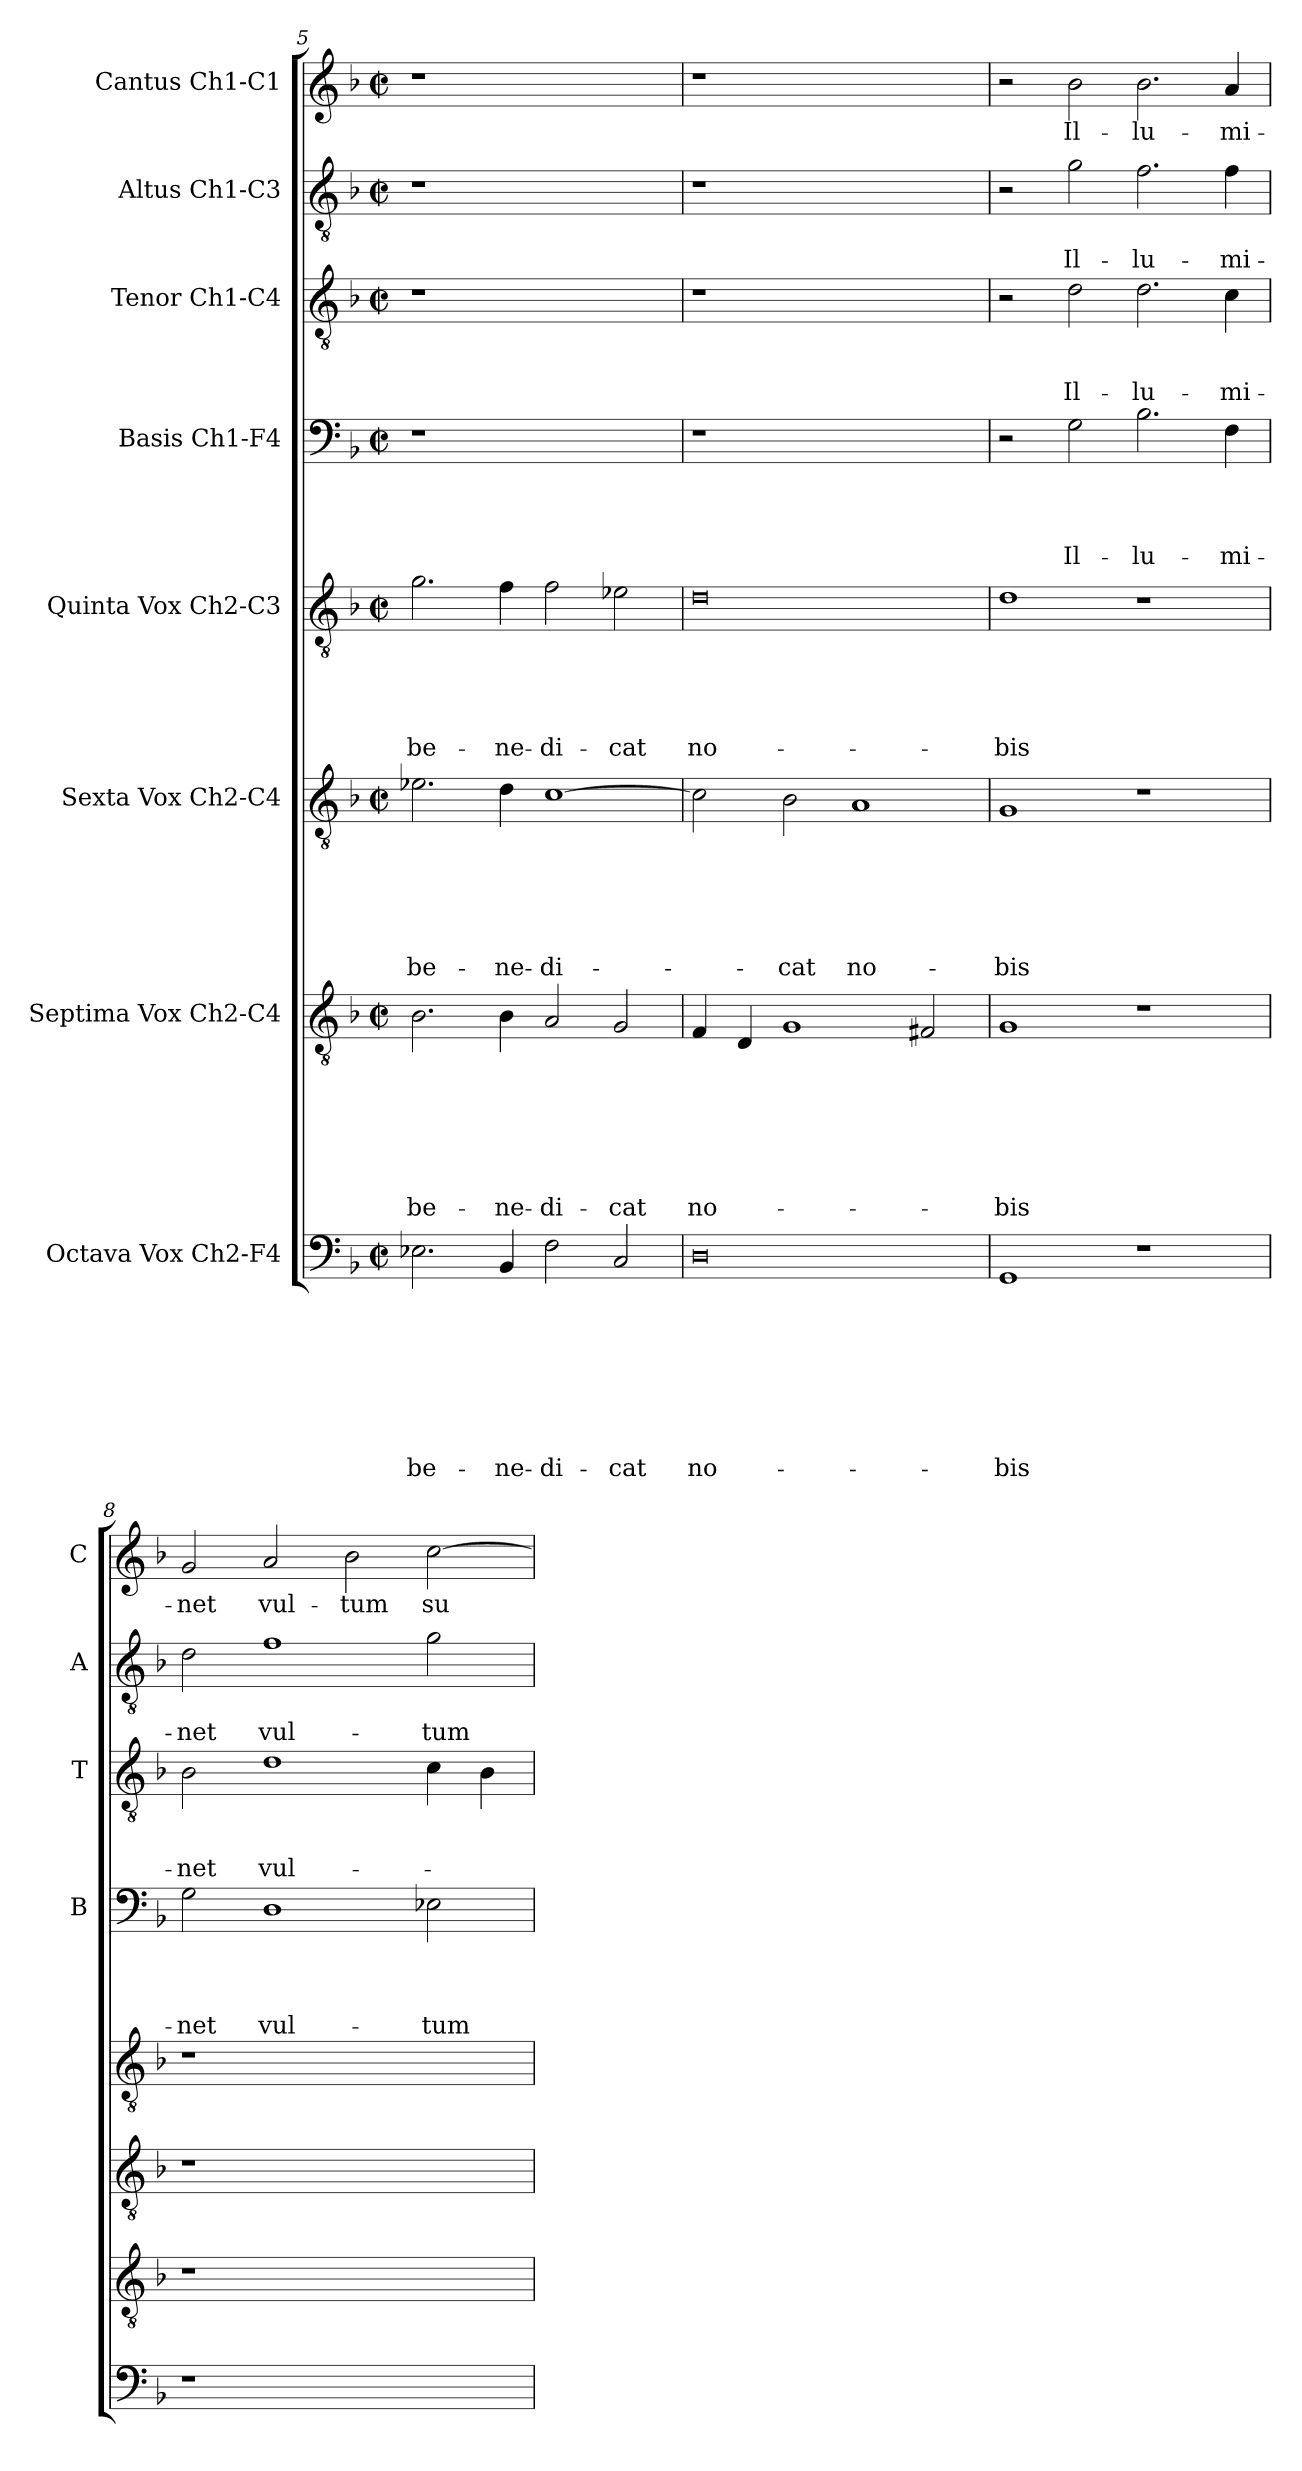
**kern	**text	**text	**text	**text	**text	**text	**text	**text	**kern	**text	**text	**text	**text	**text	**text	**text	**kern	**text	**text	**text	**text	**text	**text	**kern	**text	**text	**text	**text	**text	**kern	**text	**text	**text	**text	**kern	**text	**text	**text	**kern	**text	**text	**kern	**text
*part8	*part8	*part8	*part8	*part8	*part8	*part8	*part8	*part8	*part7	*part7	*part7	*part7	*part7	*part7	*part7	*part7	*part6	*part6	*part6	*part6	*part6	*part6	*part6	*part5	*part5	*part5	*part5	*part5	*part5	*part4	*part4	*part4	*part4	*part4	*part3	*part3	*part3	*part3	*part2	*part2	*part2	*part1	*part1
*staff8	*staff8	*staff8	*staff8	*staff8	*staff8	*staff8	*staff8	*staff8	*staff7	*staff7	*staff7	*staff7	*staff7	*staff7	*staff7	*staff7	*staff6	*staff6	*staff6	*staff6	*staff6	*staff6	*staff6	*staff5	*staff5	*staff5	*staff5	*staff5	*staff5	*staff4	*staff4	*staff4	*staff4	*staff4	*staff3	*staff3	*staff3	*staff3	*staff2	*staff2	*staff2	*staff1	*staff1
*I"Octava Vox Ch2-F4	*	*	*	*	*	*	*	*	*I"Septima Vox Ch2-C4	*	*	*	*	*	*	*	*I"Sexta Vox Ch2-C4	*	*	*	*	*	*	*I"Quinta Vox Ch2-C3	*	*	*	*	*	*I"Basis Ch1-F4	*	*	*	*	*I"Tenor Ch1-C4	*	*	*	*I"Altus Ch1-C3	*	*	*I"Cantus Ch1-C1	*
*	*	*	*	*	*	*	*	*	*	*	*	*	*	*	*	*	*	*	*	*	*	*	*	*	*	*	*	*	*	*I'B	*	*	*	*	*I'T	*	*	*	*I'A	*	*	*I'C	*
*clefF4	*	*	*	*	*	*	*	*	*clefGv2	*	*	*	*	*	*	*	*clefGv2	*	*	*	*	*	*	*clefGv2	*	*	*	*	*	*clefF4	*	*	*	*	*clefGv2	*	*	*	*clefGv2	*	*	*clefG2	*
*k[b-]	*	*	*	*	*	*	*	*	*k[b-]	*	*	*	*	*	*	*	*k[b-]	*	*	*	*	*	*	*k[b-]	*	*	*	*	*	*k[b-]	*	*	*	*	*k[b-]	*	*	*	*k[b-]	*	*	*k[b-]	*
*F:	*	*	*	*	*	*	*	*	*F:	*	*	*	*	*	*	*	*F:	*	*	*	*	*	*	*F:	*	*	*	*	*	*F:	*	*	*	*	*F:	*	*	*	*F:	*	*	*F:	*
*M2/2	*	*	*	*	*	*	*	*	*M2/2	*	*	*	*	*	*	*	*M2/2	*	*	*	*	*	*	*M2/2	*	*	*	*	*	*M2/2	*	*	*	*	*M2/2	*	*	*	*M2/2	*	*	*M2/2	*
*met(c|)	*	*	*	*	*	*	*	*	*met(c|)	*	*	*	*	*	*	*	*met(c|)	*	*	*	*	*	*	*met(c|)	*	*	*	*	*	*met(c|)	*	*	*	*	*met(c|)	*	*	*	*met(c|)	*	*	*met(c|)	*
=5	=5	=5	=5	=5	=5	=5	=5	=5	=5	=5	=5	=5	=5	=5	=5	=5	=5	=5	=5	=5	=5	=5	=5	=5	=5	=5	=5	=5	=5	=5	=5	=5	=5	=5	=5	=5	=5	=5	=5	=5	=5	=5	=5
!	!	!	!	!	!	!	!	!LO:LY:b	!	!	!	!	!	!	!	!LO:LY:b	!	!	!	!	!	!	!LO:LY:b	!	!	!	!	!	!LO:LY:b	!	!	!	!	!	!	!	!	!	!	!	!	!	!
2.E-X\	.	.	.	.	.	.	.	be-	2.B-\	.	.	.	.	.	.	be-	2.e-X\	.	.	.	.	.	be-	2.g\	.	.	.	.	be-	1r	.	.	.	.	1r	.	.	.	1r	.	.	1r	.
!	!	!	!	!	!	!	!	!LO:LY:b	!	!	!	!	!	!	!	!LO:LY:b	!	!	!	!	!	!	!LO:LY:b	!	!	!	!	!	!LO:LY:b	!	!	!	!	!	!	!	!	!	!	!	!	!	!
4BB-/	.	.	.	.	.	.	.	-ne-	4B-\	.	.	.	.	.	.	-ne-	4d\	.	.	.	.	.	-ne-	4f\	.	.	.	.	-ne-	.	.	.	.	.	.	.	.	.	.	.	.	.	.
!	!	!	!	!	!	!	!	!LO:LY:b	!	!	!	!	!	!	!	!LO:LY:b	!	!	!	!	!	!	!LO:LY:b	!	!	!	!	!	!LO:LY:b	!	!	!	!	!	!	!	!	!	!	!	!	!	!
2F\	.	.	.	.	.	.	.	-di-	2A/	.	.	.	.	.	.	-di-	[1c	.	.	.	.	.	-di-	2f\	.	.	.	.	-di-	1ryy	.	.	.	.	1ryy	.	.	.	1ryy	.	.	1ryy	.
!	!	!	!	!	!	!	!	!LO:LY:b	!	!	!	!	!	!	!	!LO:LY:b	!	!	!	!	!	!	!	!	!	!	!	!	!LO:LY:b	!	!	!	!	!	!	!	!	!	!	!	!	!	!
2C/	.	.	.	.	.	.	.	-cat	2G/	.	.	.	.	.	.	-cat	.	.	.	.	.	.	.	2e-X\	.	.	.	.	-cat	.	.	.	.	.	.	.	.	.	.	.	.	.	.
=6	=6	=6	=6	=6	=6	=6	=6	=6	=6	=6	=6	=6	=6	=6	=6	=6	=6	=6	=6	=6	=6	=6	=6	=6	=6	=6	=6	=6	=6	=6	=6	=6	=6	=6	=6	=6	=6	=6	=6	=6	=6	=6	=6
!	!	!	!	!	!	!	!	!LO:LY:b	!	!	!	!	!	!	!	!LO:LY:b	!	!	!	!	!	!	!	!	!	!	!	!	!LO:LY:b	!	!	!	!	!	!	!	!	!	!	!	!	!	!
0D	.	.	.	.	.	.	.	no-	4F/	.	.	.	.	.	.	no-	2c\]	.	.	.	.	.	.	0d	.	.	.	.	no-	1r	.	.	.	.	1r	.	.	.	1r	.	.	1r	.
.	.	.	.	.	.	.	.	.	4D/	.	.	.	.	.	.	.	.	.	.	.	.	.	.	.	.	.	.	.	.	.	.	.	.	.	.	.	.	.	.	.	.	.	.
!	!	!	!	!	!	!	!	!	!	!	!	!	!	!	!	!	!	!	!	!	!	!	!LO:LY:b	!	!	!	!	!	!	!	!	!	!	!	!	!	!	!	!	!	!	!	!
.	.	.	.	.	.	.	.	.	1G	.	.	.	.	.	.	.	2B-\	.	.	.	.	.	-cat	.	.	.	.	.	.	.	.	.	.	.	.	.	.	.	.	.	.	.	.
!	!	!	!	!	!	!	!	!	!	!	!	!	!	!	!	!	!	!	!	!	!	!	!LO:LY:b	!	!	!	!	!	!	!	!	!	!	!	!	!	!	!	!	!	!	!	!
.	.	.	.	.	.	.	.	.	.	.	.	.	.	.	.	.	1A	.	.	.	.	.	no-	.	.	.	.	.	.	1ryy	.	.	.	.	1ryy	.	.	.	1ryy	.	.	1ryy	.
.	.	.	.	.	.	.	.	.	2F#X/	.	.	.	.	.	.	.	.	.	.	.	.	.	.	.	.	.	.	.	.	.	.	.	.	.	.	.	.	.	.	.	.	.	.
!!LO:LB:g=z
=7	=7	=7	=7	=7	=7	=7	=7	=7	=7	=7	=7	=7	=7	=7	=7	=7	=7	=7	=7	=7	=7	=7	=7	=7	=7	=7	=7	=7	=7	=7	=7	=7	=7	=7	=7	=7	=7	=7	=7	=7	=7	=7	=7
!	!	!	!	!	!	!	!	!LO:LY:b	!	!	!	!	!	!	!	!LO:LY:b	!	!	!	!	!	!	!LO:LY:b	!	!	!	!	!	!LO:LY:b	!	!	!	!	!	!	!	!	!	!	!	!	!	!
1GG	.	.	.	.	.	.	.	-bis	1G	.	.	.	.	.	.	-bis	1G	.	.	.	.	.	-bis	1d	.	.	.	.	-bis	2r	.	.	.	.	2r	.	.	.	2r	.	.	2r	.
!	!	!	!	!	!	!	!	!	!	!	!	!	!	!	!	!	!	!	!	!	!	!	!	!	!	!	!	!	!	!	!	!	!	!LO:LY:b	!	!	!	!LO:LY:b	!	!	!LO:LY:b	!	!LO:LY:b
.	.	.	.	.	.	.	.	.	.	.	.	.	.	.	.	.	.	.	.	.	.	.	.	.	.	.	.	.	.	2G\	.	.	.	Il-	2d\	.	.	Il-	2g\	.	Il-	2b-\	Il-
!	!	!	!	!	!	!	!	!	!	!	!	!	!	!	!	!	!	!	!	!	!	!	!	!	!	!	!	!	!	!	!	!	!	!LO:LY:b	!	!	!	!LO:LY:b	!	!	!LO:LY:b	!	!LO:LY:b
1r	.	.	.	.	.	.	.	.	1r	.	.	.	.	.	.	.	1r	.	.	.	.	.	.	1r	.	.	.	.	.	2.B-\	.	.	.	-lu-	2.d\	.	.	-lu-	2.f\	.	-lu-	2.b-\	-lu-
!	!	!	!	!	!	!	!	!	!	!	!	!	!	!	!	!	!	!	!	!	!	!	!	!	!	!	!	!	!	!	!	!	!	!LO:LY:b	!	!	!	!LO:LY:b	!	!	!LO:LY:b	!	!LO:LY:b
.	.	.	.	.	.	.	.	.	.	.	.	.	.	.	.	.	.	.	.	.	.	.	.	.	.	.	.	.	.	4F\	.	.	.	-mi-	4c\	.	.	-mi-	4f\	.	-mi-	4a/	-mi-
=8	=8	=8	=8	=8	=8	=8	=8	=8	=8	=8	=8	=8	=8	=8	=8	=8	=8	=8	=8	=8	=8	=8	=8	=8	=8	=8	=8	=8	=8	=8	=8	=8	=8	=8	=8	=8	=8	=8	=8	=8	=8	=8	=8
!	!	!	!	!	!	!	!	!	!	!	!	!	!	!	!	!	!	!	!	!	!	!	!	!	!	!	!	!	!	!	!	!	!	!LO:LY:b	!	!	!	!LO:LY:b	!	!	!LO:LY:b	!	!LO:LY:b
1r	.	.	.	.	.	.	.	.	1r	.	.	.	.	.	.	.	1r	.	.	.	.	.	.	1r	.	.	.	.	.	2G\	.	.	.	-net	2B-\	.	.	-net	2d\	.	-net	2g/	-net
!	!	!	!	!	!	!	!	!	!	!	!	!	!	!	!	!	!	!	!	!	!	!	!	!	!	!	!	!	!	!	!	!	!	!LO:LY:b	!	!	!	!LO:LY:b	!	!	!LO:LY:b	!	!LO:LY:b
.	.	.	.	.	.	.	.	.	.	.	.	.	.	.	.	.	.	.	.	.	.	.	.	.	.	.	.	.	.	1D	.	.	.	vul-	1d	.	.	vul-	1f	.	vul-	2a/	vul-
!	!	!	!	!	!	!	!	!	!	!	!	!	!	!	!	!	!	!	!	!	!	!	!	!	!	!	!	!	!	!	!	!	!	!	!	!	!	!	!	!	!	!	!LO:LY:b
1ryy	.	.	.	.	.	.	.	.	1ryy	.	.	.	.	.	.	.	1ryy	.	.	.	.	.	.	1ryy	.	.	.	.	.	.	.	.	.	.	.	.	.	.	.	.	.	2b-\	-tum
!	!	!	!	!	!	!	!	!	!	!	!	!	!	!	!	!	!	!	!	!	!	!	!	!	!	!	!	!	!	!	!	!	!	!LO:LY:b	!	!	!	!	!	!	!LO:LY:b	!	!LO:LY:b
.	.	.	.	.	.	.	.	.	.	.	.	.	.	.	.	.	.	.	.	.	.	.	.	.	.	.	.	.	.	2E-X\	.	.	.	-tum	4c\	.	.	.	2g\	.	-tum	[2cc\	su-
.	.	.	.	.	.	.	.	.	.	.	.	.	.	.	.	.	.	.	.	.	.	.	.	.	.	.	.	.	.	.	.	.	.	.	4B-\	.	.	.	.	.	.	.	.
=	=	=	=	=	=	=	=	=	=	=	=	=	=	=	=	=	=	=	=	=	=	=	=	=	=	=	=	=	=	=	=	=	=	=	=	=	=	=	=	=	=	=	=
*-	*-	*-	*-	*-	*-	*-	*-	*-	*-	*-	*-	*-	*-	*-	*-	*-	*-	*-	*-	*-	*-	*-	*-	*-	*-	*-	*-	*-	*-	*-	*-	*-	*-	*-	*-	*-	*-	*-	*-	*-	*-	*-	*-
